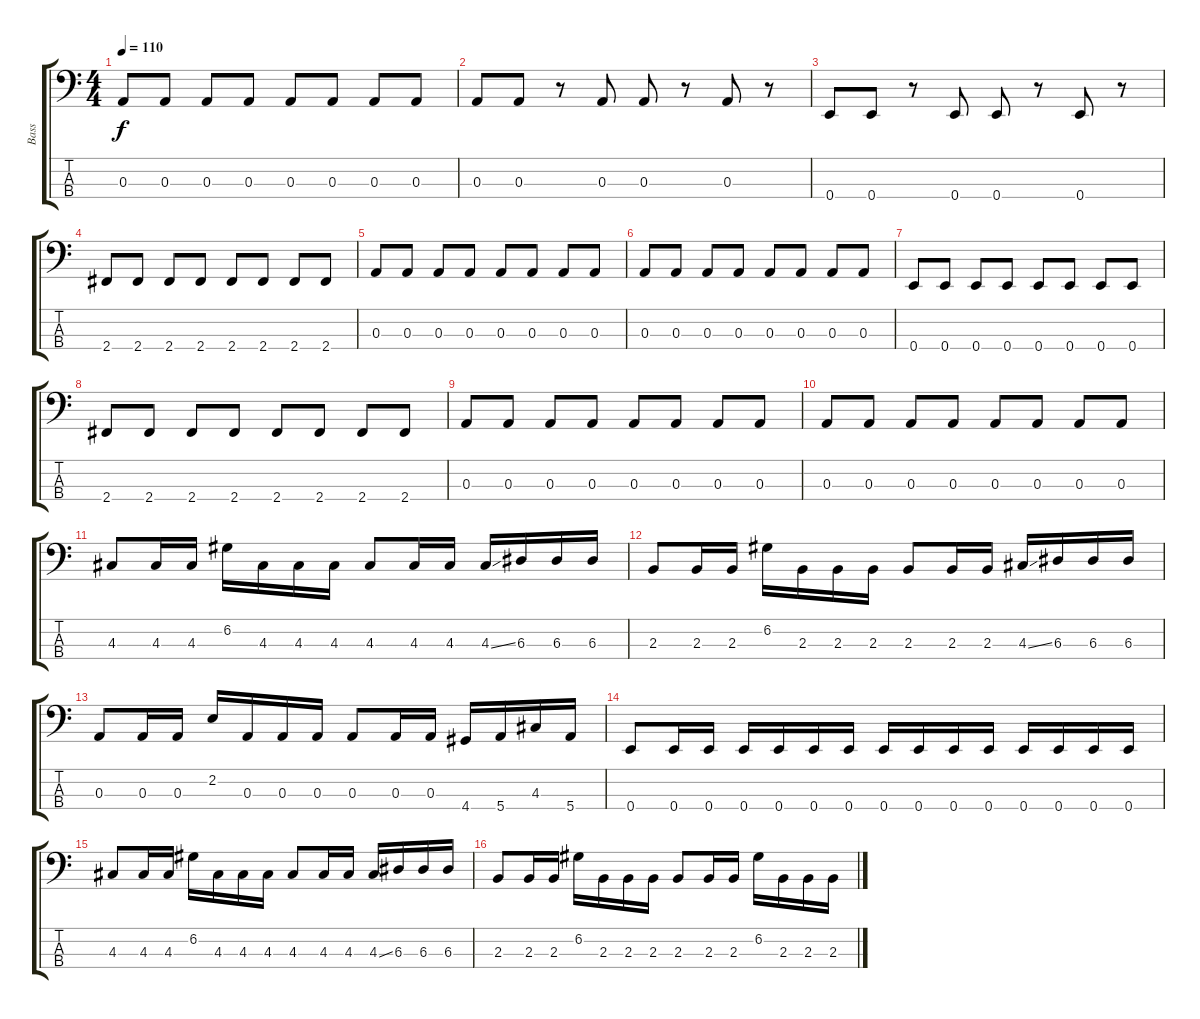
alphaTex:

\track ("Bass" "Bass") {instrument electricbasspick}
\staff {score tabs}
\tuning (G2 D2 A1 E1) {hide}
\ts (4 4)
\tempo 110
\clef f4
\ks c
0.3.8{dy f} 0.3.8 0.3.8 0.3.8 0.3.8 0.3.8 0.3.8 0.3.8 |
0.3.8 0.3.8 r.8 0.3.8 0.3.8 r.8 0.3.8 r.8 |
0.4.8 0.4.8 r.8 0.4.8 0.4.8 r.8 0.4.8 r.8 |
2.4.8 2.4.8 2.4.8 2.4.8 2.4.8 2.4.8 2.4.8 2.4.8 |
0.3.8 0.3.8 0.3.8 0.3.8 0.3.8 0.3.8 0.3.8 0.3.8 |
0.3.8 0.3.8 0.3.8 0.3.8 0.3.8 0.3.8 0.3.8 0.3.8 |
0.4.8 0.4.8 0.4.8 0.4.8 0.4.8 0.4.8 0.4.8 0.4.8 |
2.4.8 2.4.8 2.4.8 2.4.8 2.4.8 2.4.8 2.4.8 2.4.8 |
0.3.8 0.3.8 0.3.8 0.3.8 0.3.8 0.3.8 0.3.8 0.3.8 |
0.3.8 0.3.8 0.3.8 0.3.8 0.3.8 0.3.8 0.3.8 0.3.8 |
4.3.8 4.3.16 4.3.16 6.2.16 4.3.16 4.3.16 4.3.16 4.3.8 4.3.16 4.3.16 4.3{ss}.16 6.3.16 6.3.16 6.3.16 |
2.3.8 2.3.16 2.3.16 6.2.16 2.3.16 2.3.16 2.3.16 2.3.8 2.3.16 2.3.16 4.3{ss}.16 6.3.16 6.3.16 6.3.16 |
0.3.8 0.3.16 0.3.16 2.2.16 0.3.16 0.3.16 0.3.16 0.3.8 0.3.16 0.3.16 4.4.16 5.4.16 4.3.16 5.4.16 |
0.4.8 0.4.16 0.4.16 0.4.16 0.4.16 0.4.16 0.4.16 0.4.16 0.4.16 0.4.16 0.4.16 0.4.16 0.4.16 0.4.16 0.4.16 |
4.3.8 4.3.16 4.3.16 6.2.16 4.3.16 4.3.16 4.3.16 4.3.8 4.3.16 4.3.16 4.3{ss}.16 6.3.16 6.3.16 6.3.16 |
2.3.8 2.3.16 2.3.16 6.2.16 2.3.16 2.3.16 2.3.16 2.3.8 2.3.16 2.3.16 6.2.16 2.3.16 2.3.16 2.3.16
